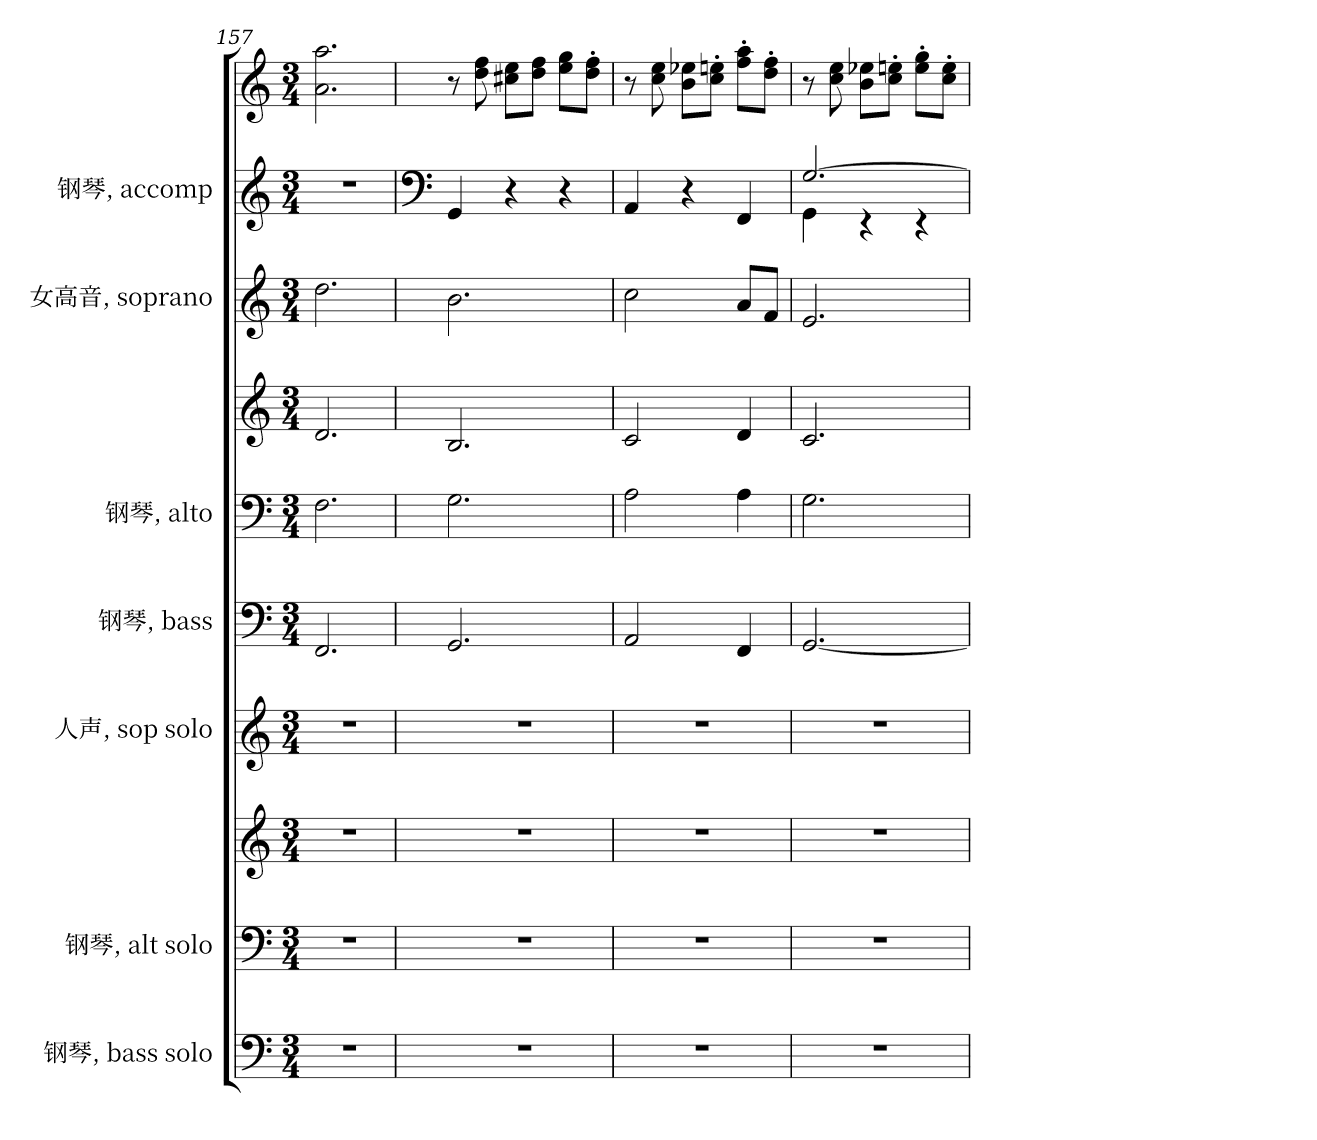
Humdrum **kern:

**kern	**kern	**kern	**kern	**kern	**kern	**kern	**kern	**kern	**kern
*part7	*part6	*part6	*part5	*part4	*part3	*part3	*part2	*part1	*part1
*staff10	*staff9	*staff8	*staff7	*staff6	*staff5	*staff4	*staff3	*staff2	*staff1
*I"钢琴, bass solo	*I"钢琴, alt solo	*	*I"人声, sop solo	*I"钢琴, bass	*I"钢琴, alto	*	*I"女高音, soprano	*I"钢琴, accomp	*
*	*	*	*	*	*	*	*I'S.	*	*
*clefF4	*clefF4	*clefG2	*clefG2	*clefF4	*clefF4	*clefG2	*clefG2	*clefG2	*clefG2
*k[]	*k[]	*k[]	*k[]	*k[]	*k[]	*k[]	*k[]	*k[]	*k[]
*M3/4	*M3/4	*M3/4	*M3/4	*M3/4	*M3/4	*M3/4	*M3/4	*M3/4	*M3/4
=157	=157	=157	=157	=157	=157	=157	=157	=157	=157
2.r	2.r	2.r	2.r	2.FF/	2.F\	2.d/	2.dd\	2.r	2.a\ 2.aa\
=158	=158	=158	=158	=158	=158	=158	=158	=158	=158
*	*	*	*	*	*	*	*	*clefF4	*
2.r	2.r	2.r	2.r	2.GG/	2.G\	2.B/	2.b\	4GG/	8r
.	.	.	.	.	.	.	.	.	8dd\ 8ff\
.	.	.	.	.	.	.	.	4r	8cc#X\ 8ee\L
.	.	.	.	.	.	.	.	.	8dd\ 8ff\J
.	.	.	.	.	.	.	.	4r	8ee\ 8gg\L
.	.	.	.	.	.	.	.	.	8dd\' 8ff\'J
=159	=159	=159	=159	=159	=159	=159	=159	=159	=159
2.r	2.r	2.r	2.r	2AA/	2A\	2c/	2cc\	4AA/	8r
.	.	.	.	.	.	.	.	.	8cc\ 8ee\
.	.	.	.	.	.	.	.	4r	8b\ 8ee-X\L
.	.	.	.	.	.	.	.	.	8cc\' 8een\'J
.	.	.	.	4FF/	4A\	4d/	8a/L	4FF/	8ff\' 8aa\'L
.	.	.	.	.	.	.	8f/J	.	8dd\' 8ff\'J
=160	=160	=160	=160	=160	=160	=160	=160	=160	=160
*	*	*	*	*	*	*	*	*^	*
2.r	2.r	2.r	2.r	[2.GG/	2.G\	2.c/	2.e/	[2.G/	4GG\	8r
.	.	.	.	.	.	.	.	.	.	8cc\ 8ee\
.	.	.	.	.	.	.	.	.	4r	8b\ 8ee-X\L
.	.	.	.	.	.	.	.	.	.	8cc\' 8een\'J
.	.	.	.	.	.	.	.	.	4r	8ee\' 8gg\'L
.	.	.	.	.	.	.	.	.	.	8cc\' 8ee\'J
*	*	*	*	*	*	*	*	*v	*v	*
=	=	=	=	=	=	=	=	=	=
*-	*-	*-	*-	*-	*-	*-	*-	*-	*-
